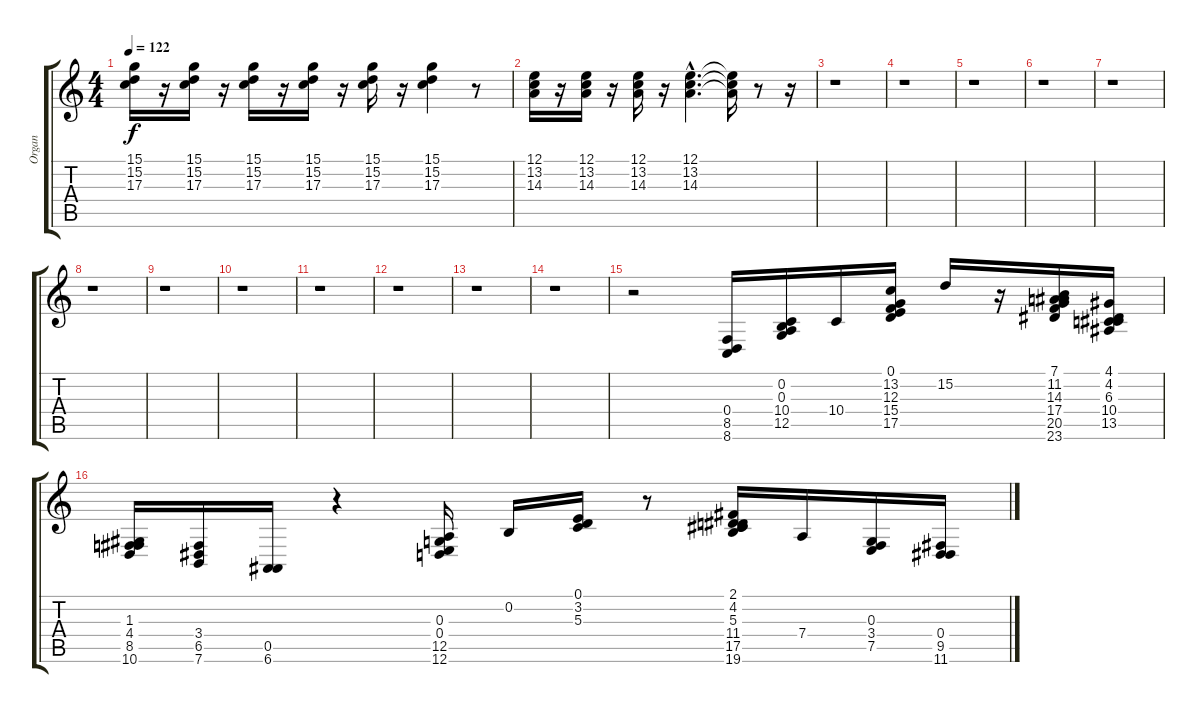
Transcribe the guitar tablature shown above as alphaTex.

\track ("Organ" "Organ") {instrument drawbarorgan}
\staff {score tabs}
\tuning (E4 B3 G3 D3 A2 E2) {hide}
\ts (4 4)
\tempo 122
\clef g2
\ks c
(15.1 15.2 17.3).16{dy f} r.16 (15.1 15.2 17.3).16 r.16 (15.1 15.2 17.3).16 r.16 (15.1 15.2 17.3).16 r.16 (15.1 15.2 17.3).16 r.16 (15.1 15.2 17.3).4 r.8 |
(12.1 13.2 14.3).16 r.16 (12.1 13.2 14.3).16 r.16 (12.1 13.2 14.3).16 r.16 (12.1{hac} 13.2{hac} 14.3{hac}).4{d} (12.1{t} 13.2{t} 14.3{t}).16 r.8 r.16 |
r.1 |
r.1 |
r.1 |
r.1 |
r.1 |
r.1 |
r.1 |
r.1 |
r.1 |
r.1 |
r.1 |
r.1 |
r.2 (0.4 8.5 8.6).16 (0.2 0.3 10.4 12.5).16 10.4.16 (0.1 13.2 12.3 15.4 17.5).16 15.2.16 r.16 (7.1 11.2 14.3 17.4 20.5 23.6).16 (4.1 4.2 6.3 10.4 13.5).16 |
(1.3 4.4 8.5 10.6).16 (3.4 6.5 7.6).16 (0.5 6.6).16 r.4 (0.3 0.4 12.5 12.6).16 0.2.16 (0.1 3.2 5.3).16 r.8 (2.1 4.2 5.3 11.4 17.5 19.6).16 7.4.16 (0.3 3.4 7.5).16 (0.4 9.5 11.6).16
